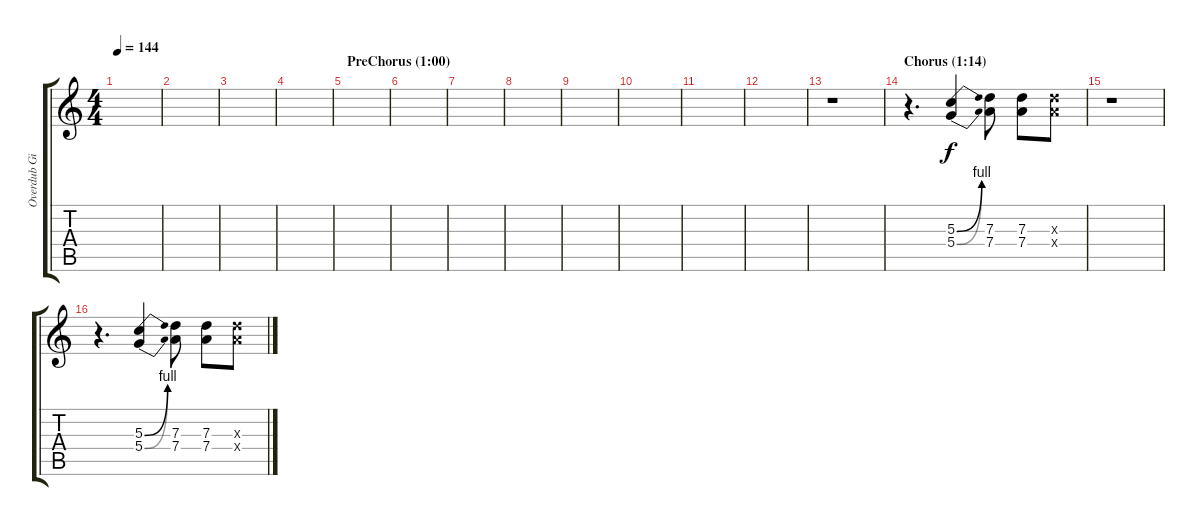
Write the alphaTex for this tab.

\track ("Overdub Git. 1" "Overdub Gi") {instrument overdrivenguitar}
\staff {score tabs}
\tuning (E4 B3 G3 D3 A2 E2) {hide}
\ts (4 4)
\tempo 144
\clef g2
\ks c
|
|
|
|
\section ("" "PreChorus (1:00)")
|
|
|
|
|
|
|
|
r.1 |
\section ("" "Chorus (1:14)")
r.4{d} (5.3{be (bend 0 0 60 4)} 5.4{be (bend 0 0 60 4)}).4 (7.3 7.4).8 (7.3 7.4).8 (7.3{x} 7.4{x}).8 |
r.1 |
r.4{d} (5.3{be (bend 0 0 60 4)} 5.4{be (bend 0 0 60 4)}).4 (7.3 7.4).8 (7.3 7.4).8 (7.3{x} 7.4{x}).8
